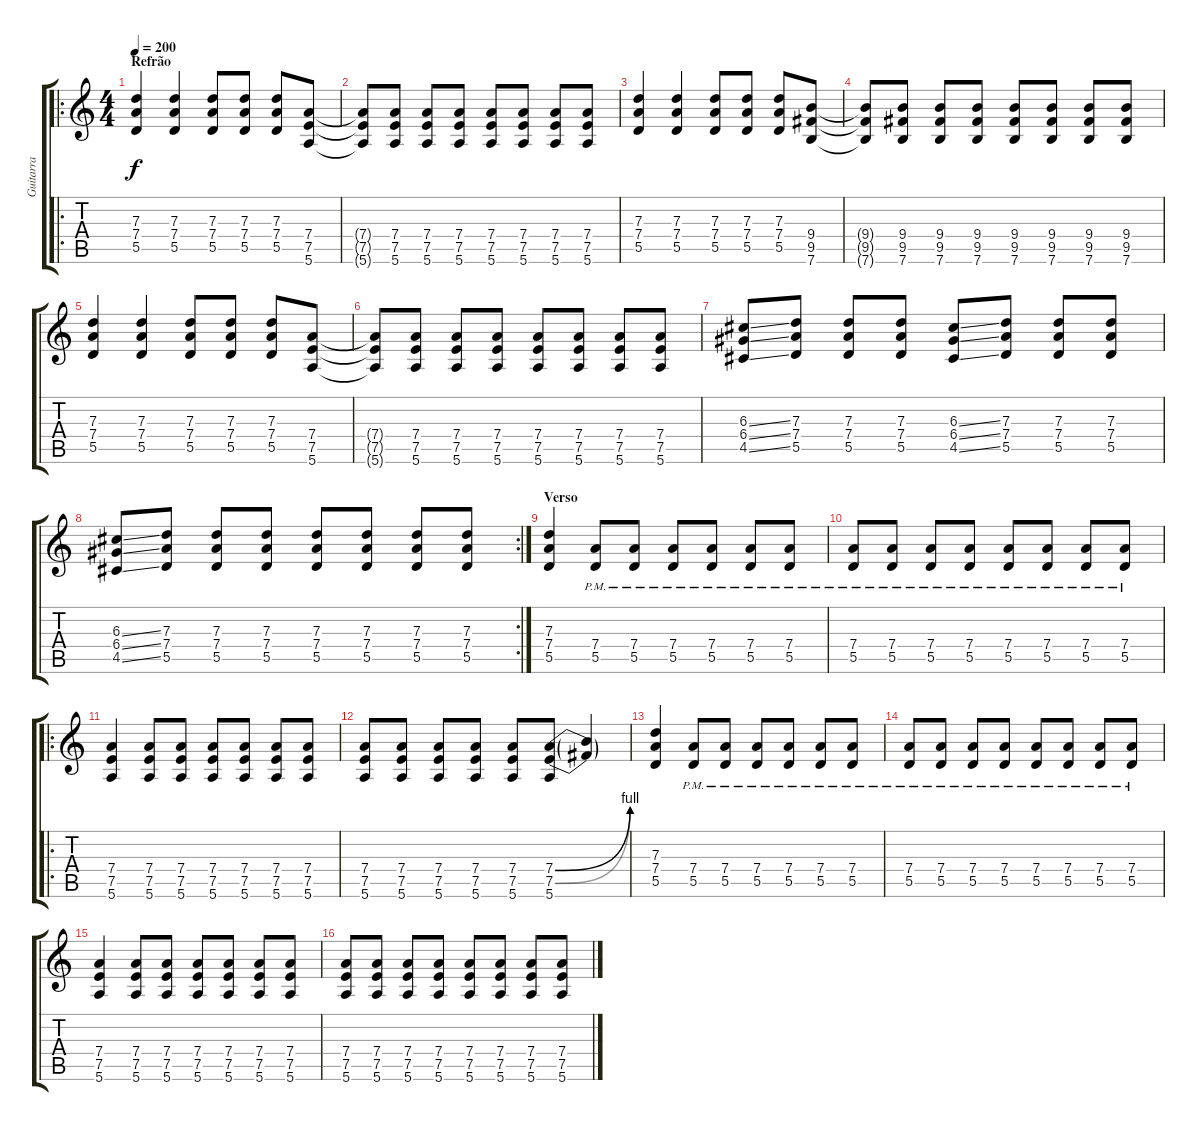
\track ("Guitarra" "Guitarra") {instrument distortionguitar}
\staff {score tabs}
\tuning (E4 B3 G3 D3 A2 E2) {hide}
\ro
\ts (4 4)
\section ("" "Refrão")
\tempo 200
\clef g2
\ks c
(7.3 7.4 5.5).4{dy f} (7.3 7.4 5.5).4 (7.3 7.4 5.5).8 (7.3 7.4 5.5).8 (7.3 7.4 5.5).8 (7.4 7.5 5.6).8 |
(7.4{t} 7.5{t} 5.6{t}).8 (7.4 7.5 5.6).8 (7.4 7.5 5.6).8 (7.4 7.5 5.6).8 (7.4 7.5 5.6).8 (7.4 7.5 5.6).8 (7.4 7.5 5.6).8 (7.4 7.5 5.6).8 |
(7.3 7.4 5.5).4 (7.3 7.4 5.5).4 (7.3 7.4 5.5).8 (7.3 7.4 5.5).8 (7.3 7.4 5.5).8 (9.4 9.5 7.6).8 |
(9.4{t} 9.5{t} 7.6{t}).8 (9.4 9.5 7.6).8 (9.4 9.5 7.6).8 (9.4 9.5 7.6).8 (9.4 9.5 7.6).8 (9.4 9.5 7.6).8 (9.4 9.5 7.6).8 (9.4 9.5 7.6).8 |
(7.3 7.4 5.5).4 (7.3 7.4 5.5).4 (7.3 7.4 5.5).8 (7.3 7.4 5.5).8 (7.3 7.4 5.5).8 (7.4 7.5 5.6).8 |
(7.4{t} 7.5{t} 5.6{t}).8 (7.4 7.5 5.6).8 (7.4 7.5 5.6).8 (7.4 7.5 5.6).8 (7.4 7.5 5.6).8 (7.4 7.5 5.6).8 (7.4 7.5 5.6).8 (7.4 7.5 5.6).8 |
(6.3{ss} 6.4{ss} 4.5{ss}).8 (7.3 7.4 5.5).8 (7.3 7.4 5.5).8 (7.3 7.4 5.5).8 (6.3{ss} 6.4{ss} 4.5{ss}).8 (7.3 7.4 5.5).8 (7.3 7.4 5.5).8 (7.3 7.4 5.5).8 |
\rc 2
(6.3{ss} 6.4{ss} 4.5{ss}).8 (7.3 7.4 5.5).8 (7.3 7.4 5.5).8 (7.3 7.4 5.5).8 (7.3 7.4 5.5).8 (7.3 7.4 5.5).8 (7.3 7.4 5.5).8 (7.3 7.4 5.5).8 |
\section ("" "Verso")
(7.3 7.4 5.5).4 (7.4{pm} 5.5{pm}).8 (7.4{pm} 5.5{pm}).8 (7.4{pm} 5.5{pm}).8 (7.4{pm} 5.5{pm}).8 (7.4{pm} 5.5{pm}).8 (7.4{pm} 5.5{pm}).8 |
(7.4{pm} 5.5{pm}).8 (7.4{pm} 5.5{pm}).8 (7.4{pm} 5.5{pm}).8 (7.4{pm} 5.5{pm}).8 (7.4{pm} 5.5{pm}).8 (7.4{pm} 5.5{pm}).8 (7.4{pm} 5.5{pm}).8 (7.4{pm} 5.5{pm}).8 |
\ro
(7.4 7.5 5.6).4 (7.4 7.5 5.6).8 (7.4 7.5 5.6).8 (7.4 7.5 5.6).8 (7.4 7.5 5.6).8 (7.4 7.5 5.6).8 (7.4 7.5 5.6).8 |
(7.4 7.5 5.6).8 (7.4 7.5 5.6).8 (7.4 7.5 5.6).8 (7.4 7.5 5.6).8 (7.4 7.5 5.6).8 (7.4{be (bend 0 0 60 4)} 7.5{be (bend 0 0 60 4)} 5.6).8 (7.4{t} 7.5{t}).4 |
(7.3 7.4 5.5).4 (7.4{pm} 5.5{pm}).8 (7.4{pm} 5.5{pm}).8 (7.4{pm} 5.5{pm}).8 (7.4{pm} 5.5{pm}).8 (7.4{pm} 5.5{pm}).8 (7.4{pm} 5.5{pm}).8 |
(7.4{pm} 5.5{pm}).8 (7.4{pm} 5.5{pm}).8 (7.4{pm} 5.5{pm}).8 (7.4{pm} 5.5{pm}).8 (7.4{pm} 5.5{pm}).8 (7.4{pm} 5.5{pm}).8 (7.4{pm} 5.5{pm}).8 (7.4{pm} 5.5{pm}).8 |
(7.4 7.5 5.6).4 (7.4 7.5 5.6).8 (7.4 7.5 5.6).8 (7.4 7.5 5.6).8 (7.4 7.5 5.6).8 (7.4 7.5 5.6).8 (7.4 7.5 5.6).8 |
(7.4 7.5 5.6).8 (7.4 7.5 5.6).8 (7.4 7.5 5.6).8 (7.4 7.5 5.6).8 (7.4 7.5 5.6).8 (7.4 7.5 5.6).8 (7.4 7.5 5.6).8 (7.4 7.5 5.6).8
